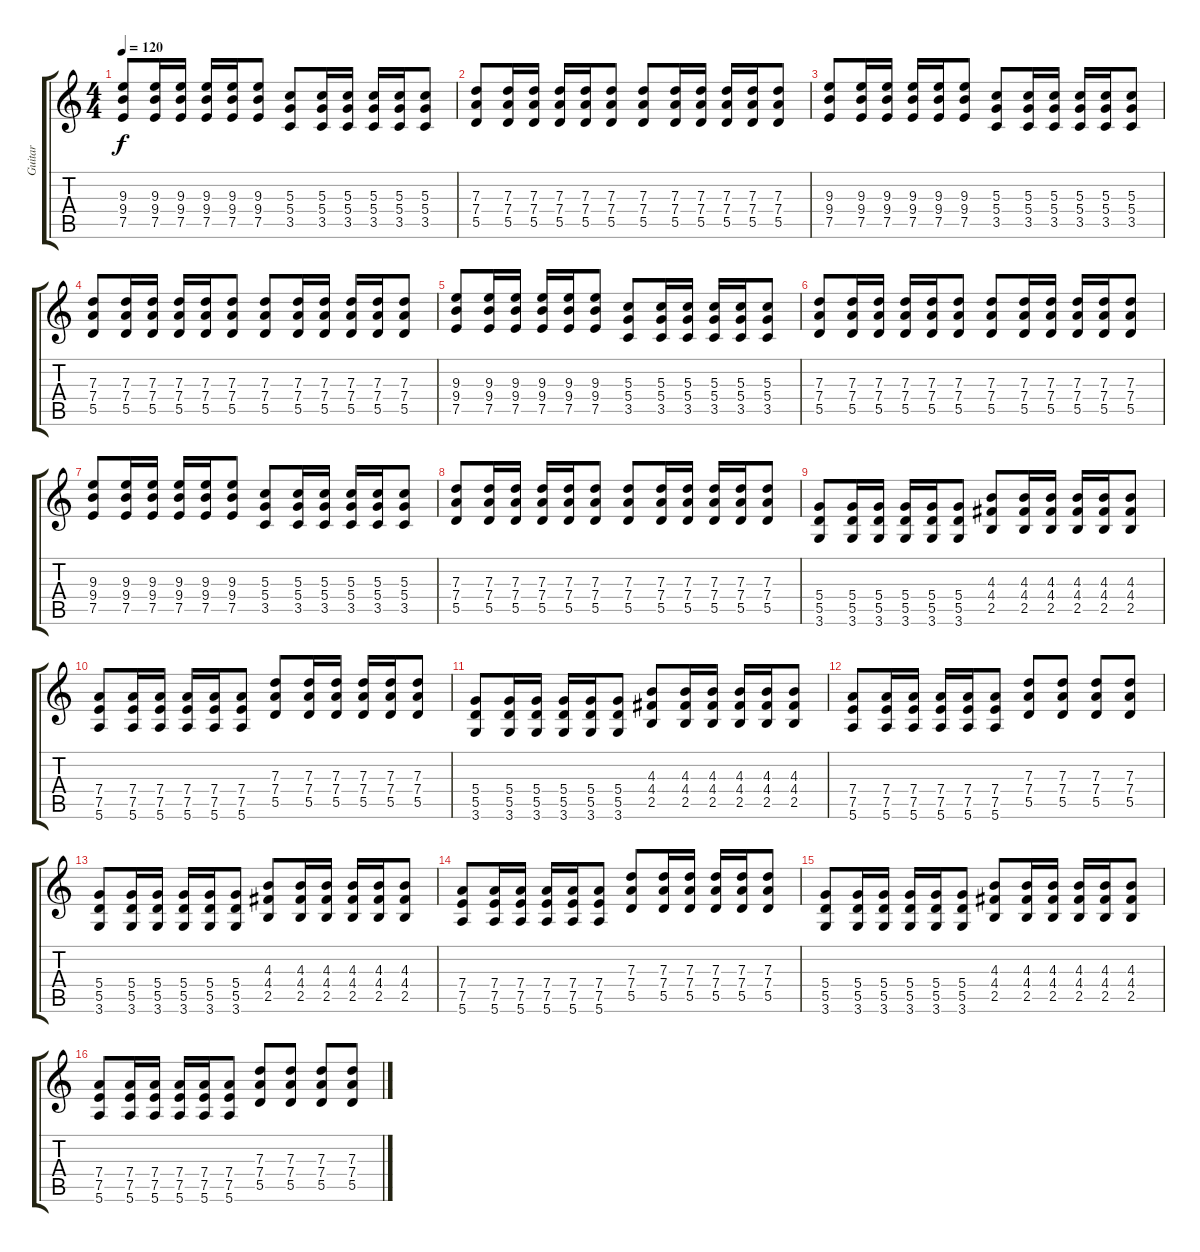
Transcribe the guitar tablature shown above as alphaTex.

\track ("Guitar" "Guitar") {instrument overdrivenguitar}
\staff {score tabs}
\tuning (E4 B3 G3 D3 A2 E2) {hide}
\ts (4 4)
\tempo 120
\clef g2
\ks c
(9.3 9.4 7.5).8{dy f} (9.3 9.4 7.5).16 (9.3 9.4 7.5).16 (9.3 9.4 7.5).16 (9.3 9.4 7.5).16 (9.3 9.4 7.5).8 (5.3 5.4 3.5).8 (5.3 5.4 3.5).16 (5.3 5.4 3.5).16 (5.3 5.4 3.5).16 (5.3 5.4 3.5).16 (5.3 5.4 3.5).8 |
(7.3 7.4 5.5).8 (7.3 7.4 5.5).16 (7.3 7.4 5.5).16 (7.3 7.4 5.5).16 (7.3 7.4 5.5).16 (7.3 7.4 5.5).8 (7.3 7.4 5.5).8 (7.3 7.4 5.5).16 (7.3 7.4 5.5).16 (7.3 7.4 5.5).16 (7.3 7.4 5.5).16 (7.3 7.4 5.5).8 |
(9.3 9.4 7.5).8 (9.3 9.4 7.5).16 (9.3 9.4 7.5).16 (9.3 9.4 7.5).16 (9.3 9.4 7.5).16 (9.3 9.4 7.5).8 (5.3 5.4 3.5).8 (5.3 5.4 3.5).16 (5.3 5.4 3.5).16 (5.3 5.4 3.5).16 (5.3 5.4 3.5).16 (5.3 5.4 3.5).8 |
(7.3 7.4 5.5).8 (7.3 7.4 5.5).16 (7.3 7.4 5.5).16 (7.3 7.4 5.5).16 (7.3 7.4 5.5).16 (7.3 7.4 5.5).8 (7.3 7.4 5.5).8 (7.3 7.4 5.5).16 (7.3 7.4 5.5).16 (7.3 7.4 5.5).16 (7.3 7.4 5.5).16 (7.3 7.4 5.5).8 |
(9.3 9.4 7.5).8 (9.3 9.4 7.5).16 (9.3 9.4 7.5).16 (9.3 9.4 7.5).16 (9.3 9.4 7.5).16 (9.3 9.4 7.5).8 (5.3 5.4 3.5).8 (5.3 5.4 3.5).16 (5.3 5.4 3.5).16 (5.3 5.4 3.5).16 (5.3 5.4 3.5).16 (5.3 5.4 3.5).8 |
(7.3 7.4 5.5).8 (7.3 7.4 5.5).16 (7.3 7.4 5.5).16 (7.3 7.4 5.5).16 (7.3 7.4 5.5).16 (7.3 7.4 5.5).8 (7.3 7.4 5.5).8 (7.3 7.4 5.5).16 (7.3 7.4 5.5).16 (7.3 7.4 5.5).16 (7.3 7.4 5.5).16 (7.3 7.4 5.5).8 |
(9.3 9.4 7.5).8 (9.3 9.4 7.5).16 (9.3 9.4 7.5).16 (9.3 9.4 7.5).16 (9.3 9.4 7.5).16 (9.3 9.4 7.5).8 (5.3 5.4 3.5).8 (5.3 5.4 3.5).16 (5.3 5.4 3.5).16 (5.3 5.4 3.5).16 (5.3 5.4 3.5).16 (5.3 5.4 3.5).8 |
(7.3 7.4 5.5).8 (7.3 7.4 5.5).16 (7.3 7.4 5.5).16 (7.3 7.4 5.5).16 (7.3 7.4 5.5).16 (7.3 7.4 5.5).8 (7.3 7.4 5.5).8 (7.3 7.4 5.5).16 (7.3 7.4 5.5).16 (7.3 7.4 5.5).16 (7.3 7.4 5.5).16 (7.3 7.4 5.5).8 |
(5.4 5.5 3.6).8 (5.4 5.5 3.6).16 (5.4 5.5 3.6).16 (5.4 5.5 3.6).16 (5.4 5.5 3.6).16 (5.4 5.5 3.6).8 (4.3 4.4 2.5).8 (4.3 4.4 2.5).16 (4.3 4.4 2.5).16 (4.3 4.4 2.5).16 (4.3 4.4 2.5).16 (4.3 4.4 2.5).8 |
(7.4 7.5 5.6).8 (7.4 7.5 5.6).16 (7.4 7.5 5.6).16 (7.4 7.5 5.6).16 (7.4 7.5 5.6).16 (7.4 7.5 5.6).8 (7.3 7.4 5.5).8 (7.3 7.4 5.5).16 (7.3 7.4 5.5).16 (7.3 7.4 5.5).16 (7.3 7.4 5.5).16 (7.3 7.4 5.5).8 |
(5.4 5.5 3.6).8 (5.4 5.5 3.6).16 (5.4 5.5 3.6).16 (5.4 5.5 3.6).16 (5.4 5.5 3.6).16 (5.4 5.5 3.6).8 (4.3 4.4 2.5).8 (4.3 4.4 2.5).16 (4.3 4.4 2.5).16 (4.3 4.4 2.5).16 (4.3 4.4 2.5).16 (4.3 4.4 2.5).8 |
(7.4 7.5 5.6).8 (7.4 7.5 5.6).16 (7.4 7.5 5.6).16 (7.4 7.5 5.6).16 (7.4 7.5 5.6).16 (7.4 7.5 5.6).8 (7.3 7.4 5.5).8 (7.3 7.4 5.5).8 (7.3 7.4 5.5).8 (7.3 7.4 5.5).8 |
(5.4 5.5 3.6).8 (5.4 5.5 3.6).16 (5.4 5.5 3.6).16 (5.4 5.5 3.6).16 (5.4 5.5 3.6).16 (5.4 5.5 3.6).8 (4.3 4.4 2.5).8 (4.3 4.4 2.5).16 (4.3 4.4 2.5).16 (4.3 4.4 2.5).16 (4.3 4.4 2.5).16 (4.3 4.4 2.5).8 |
(7.4 7.5 5.6).8 (7.4 7.5 5.6).16 (7.4 7.5 5.6).16 (7.4 7.5 5.6).16 (7.4 7.5 5.6).16 (7.4 7.5 5.6).8 (7.3 7.4 5.5).8 (7.3 7.4 5.5).16 (7.3 7.4 5.5).16 (7.3 7.4 5.5).16 (7.3 7.4 5.5).16 (7.3 7.4 5.5).8 |
(5.4 5.5 3.6).8 (5.4 5.5 3.6).16 (5.4 5.5 3.6).16 (5.4 5.5 3.6).16 (5.4 5.5 3.6).16 (5.4 5.5 3.6).8 (4.3 4.4 2.5).8 (4.3 4.4 2.5).16 (4.3 4.4 2.5).16 (4.3 4.4 2.5).16 (4.3 4.4 2.5).16 (4.3 4.4 2.5).8 |
(7.4 7.5 5.6).8 (7.4 7.5 5.6).16 (7.4 7.5 5.6).16 (7.4 7.5 5.6).16 (7.4 7.5 5.6).16 (7.4 7.5 5.6).8 (7.3 7.4 5.5).8 (7.3 7.4 5.5).8 (7.3 7.4 5.5).8 (7.3 7.4 5.5).8
